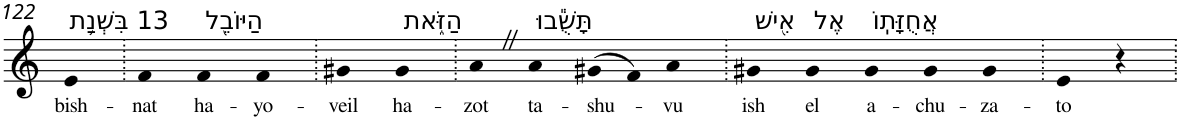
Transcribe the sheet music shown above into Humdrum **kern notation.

**kern	**text
*part1	*part1
*staff1	*staff1
*I"Piano	*
*I'Pno	*
!!LO:PB:g=z
*clefG2	*
*k[]	*
=122	=122
!LO:TX:a:t=13 בִּשְׁנַ֥ת	!
!	!LO:LY:b
4e	bish-
=123.	=123.
!	!LO:LY:b
4f	-nat
!LO:TX:a:t=הַיּוֹבֵ֖ל	!
!	!LO:LY:b
4f	ha-
!	!LO:LY:b
4f	-yo-
=124.	=124.
!	!LO:LY:b
4g#X	-veil
!LO:TX:a:t=הַזֹּ֑את	!
!	!LO:LY:b
4g#	ha-
=125.	=125.
!	!LO:LY:b
4aZ	-zot
!LO:TX:a:t=תָּשֻׁ֕בוּ	!
!	!LO:LY:b
4a	ta-
!	!LO:LY:b
(>8g#X	-shu-
8f)	.
!	!LO:LY:b
4a	-vu
=126.	=126.
!LO:TX:a:t=אִ֖ישׁ	!
!	!LO:LY:b
4g#X	ish
!LO:TX:a:t=אֶל	!
!	!LO:LY:b
4g#	el
!LO:TX:a:t=אֲחֻזָּתֽוֹ	!
!	!LO:LY:b
4g#	a-
!	!LO:LY:b
4g#	-chu-
!	!LO:LY:b
4g#	-za-
=127.	=127.
!	!LO:LY:b
4e	-to
4r	.
=.	=.
*-	*-
